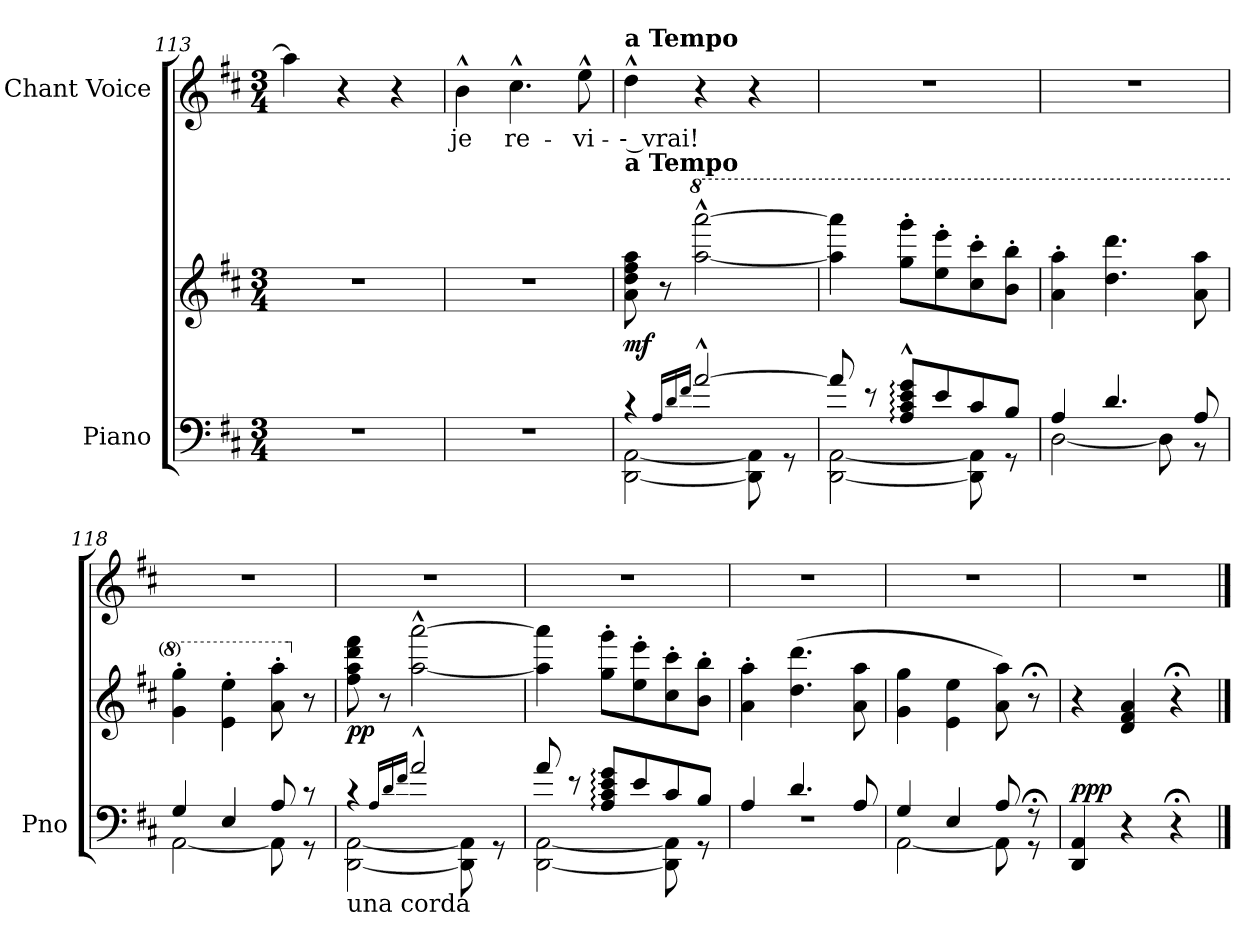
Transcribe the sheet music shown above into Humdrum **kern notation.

**kern	**kern	**dynam	**kern	**text
*part2	*part2	*part2	*part1	*part1
*staff3	*staff2	*staff2/3	*staff1	*staff1
*I"Piano	*	*	*I"Chant Voice	*
*I'Pno	*	*	*	*
*clefF4	*clefG2	*	*clefG2	*
*k[f#c#]	*k[f#c#]	*	*k[f#c#]	*
*M3/4	*M3/4	*	*M3/4	*
=113	=113	=113	=113	=113
2.r	2.r	.	4aa\]	.
.	.	.	4r	.
.	.	.	4r	.
=114	=114	=114	=114	=114
!	!	!	!	!LO:LY:b
2.r	2.r	.	4b^^\	je
!	!	!	!	!LO:LY:b
.	.	.	4.cc#^^\	re-
!	!	!	!	!LO:LY:b
.	.	.	8ee^^\	-vi-
!!LO:LB:g=z
=115	=115	=115	=115	=115
*^	*	*	*	*
!	!	!	!	!LO:TX:a:B:t=a Tempo	!
!	!	!LO:TX:a:B:t=a Tempo	!	!	!
!	!	!	!LO:DY:b	!	!LO:LY:b
4r	[2DD\ [2AA\	8a\ 8dd\ 8ff#\ 8aa\	mf	4dd^^\	-- vrai!
.	.	8r	.	.	.
16qA/LL	.	.	.	.	.
16qd/	.	.	.	.	.
16qf#/JJ	.	.	.	.	.
*	*	*8va	*	*	*
[2a^^/	.	[2aaa\^^ [2aaaa\^^	.	4r	.
.	8DD\] 8AA\]	.	.	4r	.
.	8r	.	.	.	.
=116	=116	=116	=116	=116	=116
8a/]	[2DD\ [2AA\	4aaa\] 4aaaa\]	.	2.r	.
8r	.	.	.	.	.
8A/:^^ 8c#/:^^ 8e/:^^ 8g/:^^L	.	8ggg\' 8gggg\'L	.	.	.
8e/	.	8eee\' 8eeee\'	.	.	.
8c#/	8DD\] 8AA\]	8ccc#\' 8cccc#\'	.	.	.
8B/J	8r	8bb\' 8bbb\'J	.	.	.
=117	=117	=117	=117	=117	=117
4A/	[2D\	4aa\' 4aaa\'	.	2.r	.
4.d/	.	4.ddd\ 4.dddd\	.	.	.
.	8D\]	.	.	.	.
8A/	8r	8aa\ 8aaa\	.	.	.
=118	=118	=118	=118	=118	=118
4G/	[2AA\	4gg\' 4ggg\'	.	2.r	.
4E/	.	4ee\' 4eee\'	.	.	.
8A/	8AA\]	8aa\' 8aaa\'	.	.	.
*	*	*X8va	*	*	*
8r	8r	8r	.	.	.
!!LO:LB:g=z
=119	=119	=119	=119	=119	=119
!LO:TX:b:t=una corda	!	!	!	!	!
!	!	!	!LO:DY:b	!	!
4r	[2DD\ [2AA\	8ff#\ 8aa\ 8ddd\ 8fff#\	pp	2.r	.
.	.	8r	.	.	.
16qA/LL	.	.	.	.	.
16qd/	.	.	.	.	.
16qf#/JJ	.	.	.	.	.
2a^^/	.	[2aa\^^ [2aaa\^^	.	.	.
.	8DD\] 8AA\]	.	.	.	.
.	8r	.	.	.	.
=120	=120	=120	=120	=120	=120
8a/	[2DD\ [2AA\	4aa\] 4aaa\]	.	2.r	.
8r	.	.	.	.	.
8A/: 8c#/: 8e/: 8g/:L	.	8gg\' 8ggg\'L	.	.	.
8e/	.	8ee\' 8eee\'	.	.	.
8c#/	8DD\] 8AA\]	8cc#\' 8ccc#\'	.	.	.
8B/J	8r	8b\' 8bb\'J	.	.	.
=121	=121	=121	=121	=121	=121
4A/	2.rF	4a\' 4aa\'	.	2.r	.
4.d/	.	(>4.dd\ 4.ddd\	.	.	.
8A/	.	8a\ 8aa\	.	.	.
=122	=122	=122	=122	=122	=122
4G/	[2AA\	4g\ 4gg\	.	2.r	.
4E/	.	4e\ 4ee\	.	.	.
8A/	8AA\]	8a\ 8aa\)	.	.	.
8r;<	8r	8r;<	.	.	.
=123	=123	=123	=123	=123	=123
!	!	!	!LO:DY:a=2	!	!
*v	*v	*	*	*	*
4DD/ 4AA/	4r	ppp	2.r	.
4r	4d/ 4f#/ 4a/	.	.	.
4r;<	4r;<	.	.	.
==	==	==	==	==
*-	*-	*-	*-	*-
